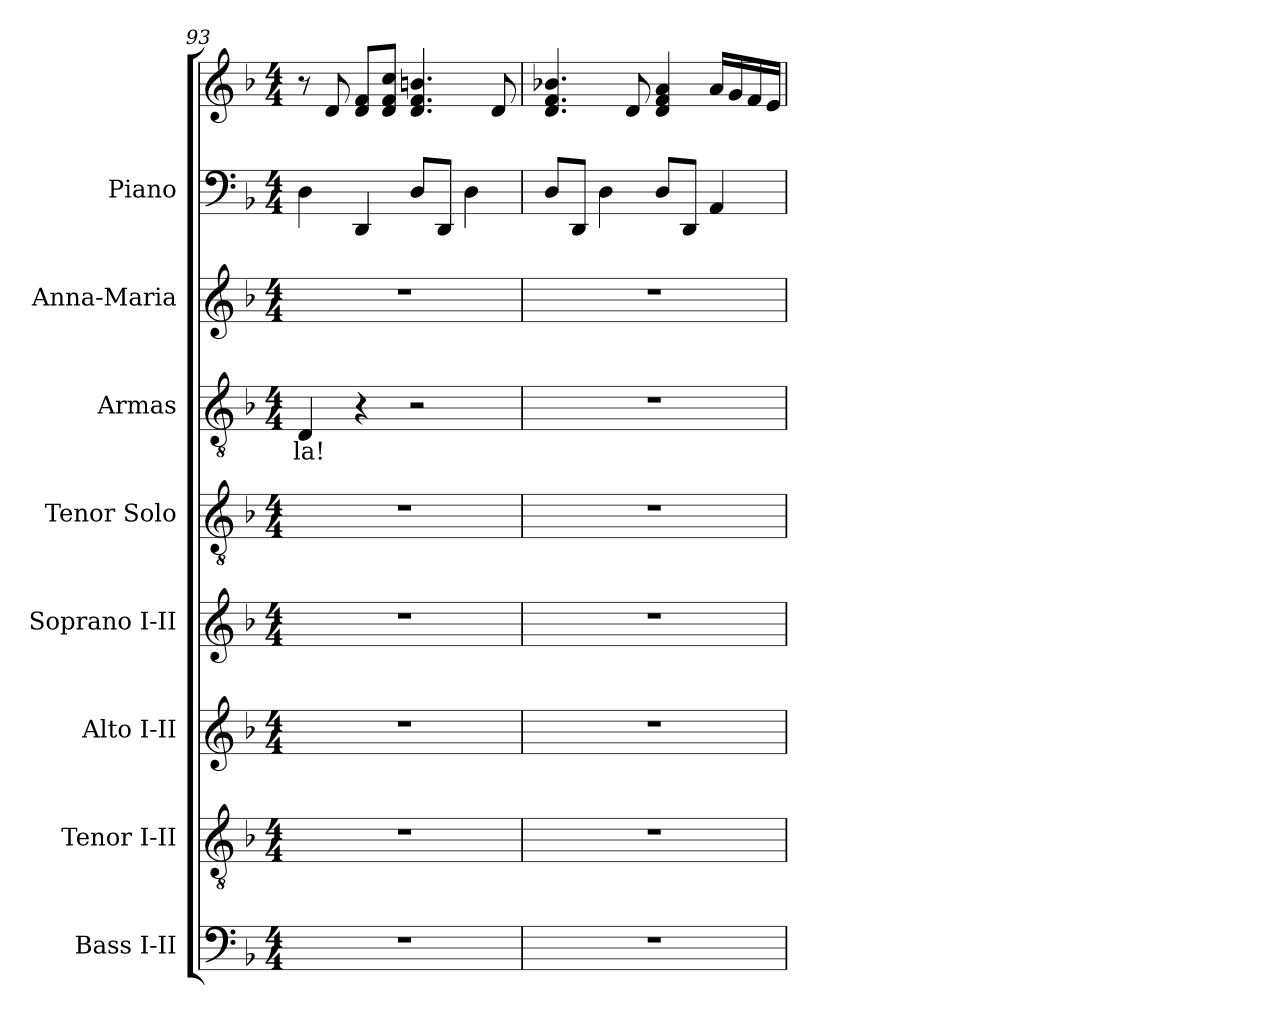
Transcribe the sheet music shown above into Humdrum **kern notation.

**kern	**kern	**kern	**kern	**kern	**kern	**text	**kern	**kern	**kern
*part8	*part7	*part6	*part5	*part4	*part3	*part3	*part2	*part1	*part1
*staff9	*staff8	*staff7	*staff6	*staff5	*staff4	*staff4	*staff3	*staff2	*staff1
*I"Bass I-II	*I"Tenor I-II	*I"Alto I-II	*I"Soprano I-II	*I"Tenor Solo	*I"Armas	*	*I"Anna-Maria	*I"Piano	*
*I'B.	*I'T.	*I'A.	*I'S.	*I'T. Solo	*I'Armas	*	*I'A-M	*I'Pno.	*
*clefF4	*clefGv2	*clefG2	*clefG2	*clefGv2	*clefGv2	*	*clefG2	*clefF4	*clefG2
*	*ITrd7c12	*	*	*ITrd7c12	*ITrd7c12	*	*	*	*
*k[b-]	*k[b-]	*k[b-]	*k[b-]	*k[b-]	*k[b-]	*	*k[b-]	*k[b-]	*k[b-]
*F:	*F:	*F:	*F:	*F:	*F:	*	*F:	*F:	*F:
*M4/4	*M4/4	*M4/4	*M4/4	*M4/4	*M4/4	*	*M4/4	*M4/4	*M4/4
=93	=93	=93	=93	=93	=93	=93	=93	=93	=93
!	!	!	!	!	!	!LO:LY:b:color=#000000	!	!	!
1r	1r	1r	1r	1r	4DDi/	-la!	1r	4Di\	8r
.	.	.	.	.	.	.	.	.	8di/
.	.	.	.	.	4r	.	.	4DDi/	8di/ 8fiL
.	.	.	.	.	.	.	.	.	8di/ 8fi 8cciJ
.	.	.	.	.	2r	.	.	8Di/L	4.di/ 4.fi 4.bni
.	.	.	.	.	.	.	.	8DDi/J	.
.	.	.	.	.	.	.	.	4Di\	.
.	.	.	.	.	.	.	.	.	8di/
=94	=94	=94	=94	=94	=94	=94	=94	=94	=94
1r	1r	1r	1r	1r	1r	.	1r	8Di/L	4.di/ 4.fi 4.b-Xi
.	.	.	.	.	.	.	.	8DDi/J	.
.	.	.	.	.	.	.	.	4Di\	.
.	.	.	.	.	.	.	.	.	8di/
.	.	.	.	.	.	.	.	8Di/L	4di/ 4fi 4ai
.	.	.	.	.	.	.	.	8DDi/J	.
.	.	.	.	.	.	.	.	4AAi/	16ai/LL
.	.	.	.	.	.	.	.	.	16gi/
.	.	.	.	.	.	.	.	.	16fi/
.	.	.	.	.	.	.	.	.	16ei/JJ
=	=	=	=	=	=	=	=	=	=
*-	*-	*-	*-	*-	*-	*-	*-	*-	*-
